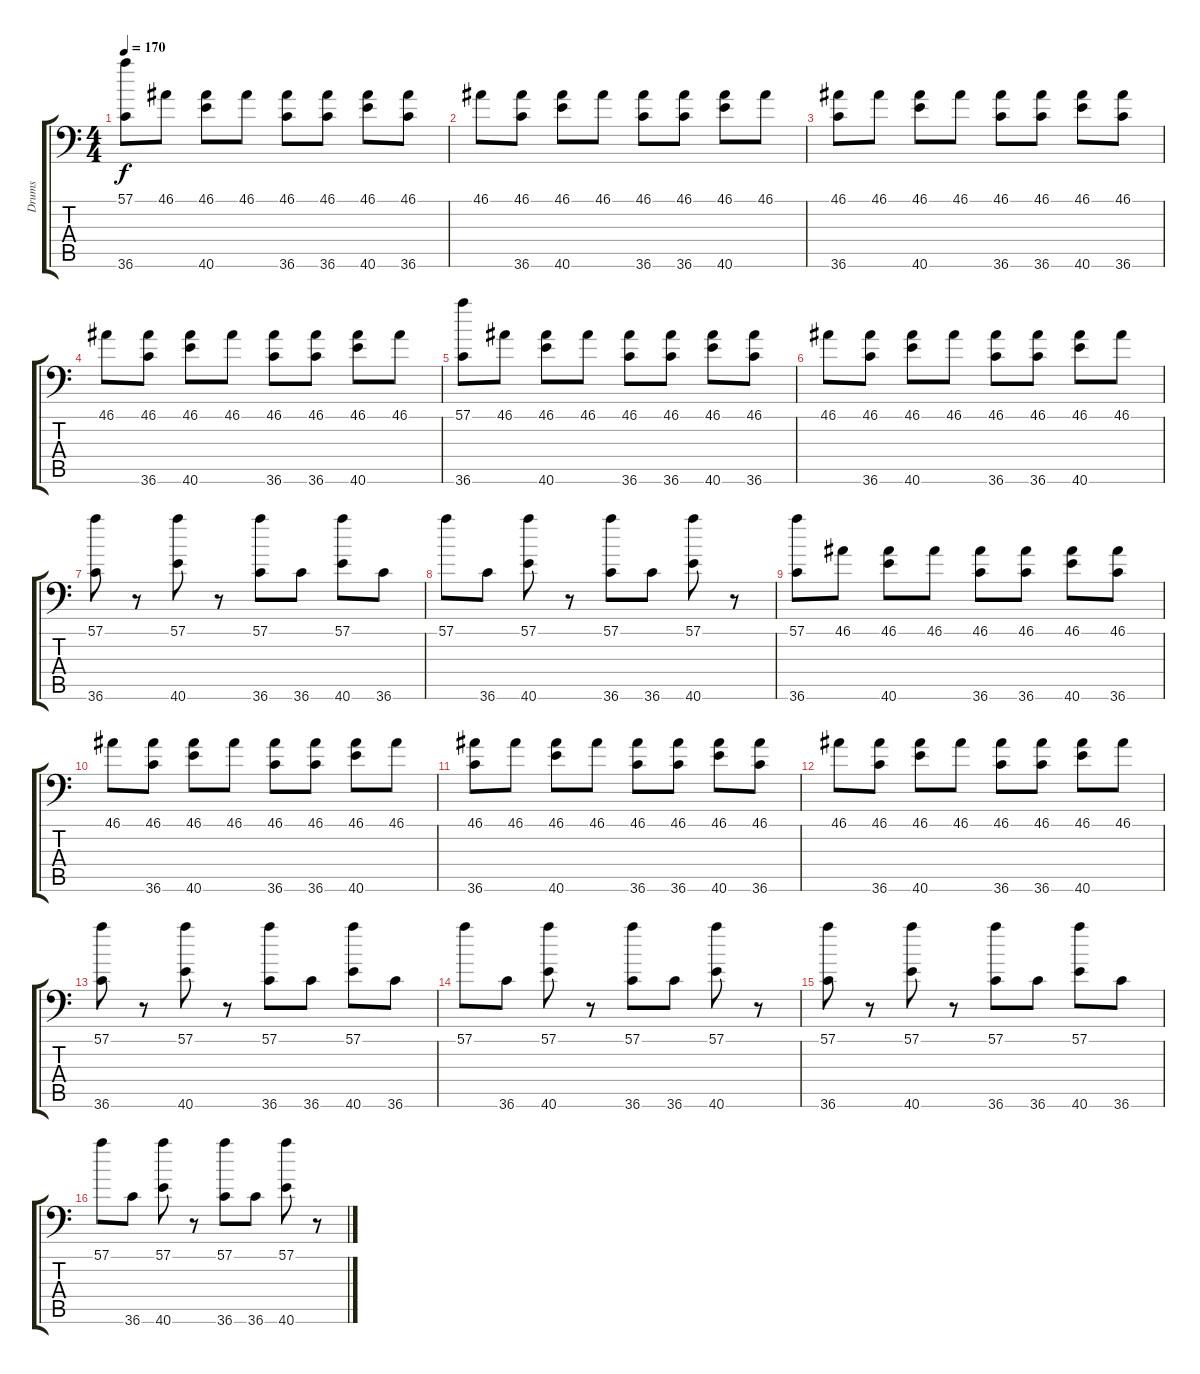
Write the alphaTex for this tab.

\track ("Drums" "Drums") {instrument acousticgrandpiano}
\staff {score tabs}
\tuning (C-1 C-1 C-1 C-1 C-1 C-1) {hide}
\ts (4 4)
\tempo 170
\clef f4
\ks c
(57.1 36.6).8{dy f} 46.1.8 (46.1 40.6).8 46.1.8 (46.1 36.6).8 (46.1 36.6).8 (46.1 40.6).8 (46.1 36.6).8 |
46.1.8 (46.1 36.6).8 (46.1 40.6).8 46.1.8 (46.1 36.6).8 (46.1 36.6).8 (46.1 40.6).8 46.1.8 |
(46.1 36.6).8 46.1.8 (46.1 40.6).8 46.1.8 (46.1 36.6).8 (46.1 36.6).8 (46.1 40.6).8 (46.1 36.6).8 |
46.1.8 (46.1 36.6).8 (46.1 40.6).8 46.1.8 (46.1 36.6).8 (46.1 36.6).8 (46.1 40.6).8 46.1.8 |
(57.1 36.6).8 46.1.8 (46.1 40.6).8 46.1.8 (46.1 36.6).8 (46.1 36.6).8 (46.1 40.6).8 (46.1 36.6).8 |
46.1.8 (46.1 36.6).8 (46.1 40.6).8 46.1.8 (46.1 36.6).8 (46.1 36.6).8 (46.1 40.6).8 46.1.8 |
(57.1 36.6).8 r.8 (57.1 40.6).8 r.8 (57.1 36.6).8 36.6.8 (57.1 40.6).8 36.6.8 |
57.1.8 36.6.8 (57.1 40.6).8 r.8 (57.1 36.6).8 36.6.8 (57.1 40.6).8 r.8 |
(57.1 36.6).8 46.1.8 (46.1 40.6).8 46.1.8 (46.1 36.6).8 (46.1 36.6).8 (46.1 40.6).8 (46.1 36.6).8 |
46.1.8 (46.1 36.6).8 (46.1 40.6).8 46.1.8 (46.1 36.6).8 (46.1 36.6).8 (46.1 40.6).8 46.1.8 |
(46.1 36.6).8 46.1.8 (46.1 40.6).8 46.1.8 (46.1 36.6).8 (46.1 36.6).8 (46.1 40.6).8 (46.1 36.6).8 |
46.1.8 (46.1 36.6).8 (46.1 40.6).8 46.1.8 (46.1 36.6).8 (46.1 36.6).8 (46.1 40.6).8 46.1.8 |
(57.1 36.6).8 r.8 (57.1 40.6).8 r.8 (57.1 36.6).8 36.6.8 (57.1 40.6).8 36.6.8 |
57.1.8 36.6.8 (57.1 40.6).8 r.8 (57.1 36.6).8 36.6.8 (57.1 40.6).8 r.8 |
(57.1 36.6).8 r.8 (57.1 40.6).8 r.8 (57.1 36.6).8 36.6.8 (57.1 40.6).8 36.6.8 |
57.1.8 36.6.8 (57.1 40.6).8 r.8 (57.1 36.6).8 36.6.8 (57.1 40.6).8 r.8
